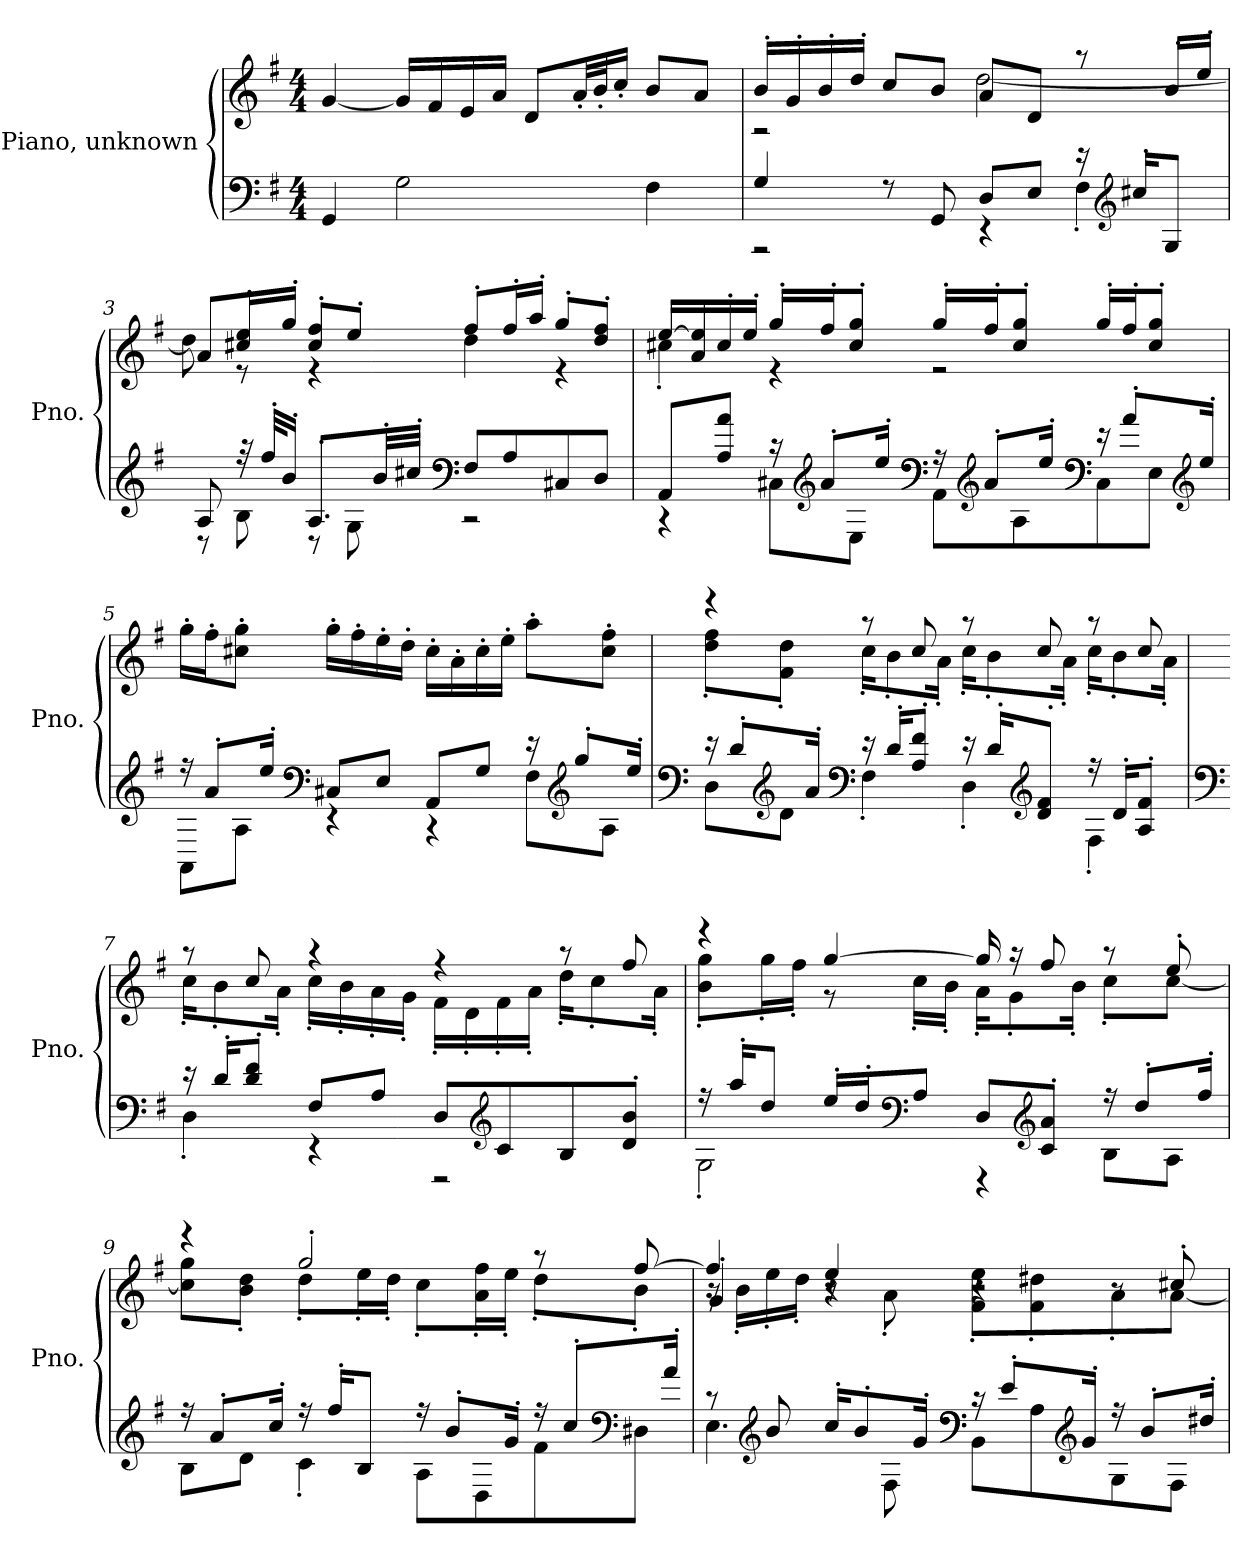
**kern	**kern
*part1	*part1
*staff2	*staff1
*I"Piano, unknown	*
*I'Pno.	*
*clefF4	*clefG2
*k[f#]	*k[f#]
*M4/4	*M4/4
*MM120	*MM120
=1	=1
4GG/	[4g/
2G\	16g/LL]
.	16f#/
.	16e/
.	16a/JJ
.	8d/L
.	32a'/LL
.	32b'/J
.	16cc'/JJ
4F#\	8b/L
.	8a/J
=2	=2
*^	*^
4G/	2r	16b'/LL	2r
.	.	16g'/	.
.	.	16b'/	.
.	.	16dd'/JJ	.
8r	.	8cc/L	.
8GG/	.	8b/J	.
8D/L	4r	8a/L	[2dd\
8E/J	.	8d/J	.
16r	4F#'\	8r	.
*clefG2	*	*	*
16cc#X'/KL	.	.	.
8G/J	.	16b'/LL	.
.	.	16ee'/JJ	.
!!LO:LB:g=z	!!
=3	=3	=3	=3
8A/	8r	8a/L	8dd\]
32r	8B\	16cc#X/' 16ee/'L	8r
32ff#'/KLL	.	.	.
16b'/JJ	.	16gg'/JJ	.
8.A'/L	8r	8cc#/' 8ff#/'L	4r
.	8G\	8ee'/J	.
32b'/LL	.	.	.
32cc#X'/JJJ	.	.	.
*clefF4	*	*	*
8F#/L	2r	8ff#'/L	4dd\
8A/	.	16ff#'/L	.
.	.	16aa'/JJ	.
8C#X/	.	8gg'/L	4r
8D/J	.	8dd/' 8ff#/'J	.
=4	=4	=4	=4
8AA/L	4r	[16ee/LL	4cc#X'\
.	.	16a/ 16ee/]	.
8A/ 8a/J	.	16cc#'/	.
.	.	16ee'/JJ	.
16r	8C#X\L	16gg'/LL	4r
*clefG2	*	*	*
8a'/L	.	16ff#'/J	.
.	8E\J	8cc#/' 8gg/'J	.
16ee'/Jk	.	.	.
*clefF4	*	*	*
16r	8AA\L	16gg'/LL	2r
*clefG2	*	*	*
8a'/L	.	16ff#'/J	.
.	8A\	8cc#/' 8gg/'J	.
16ee'/Jk	.	.	.
*clefF4	*	*	*
16r	8C#\	16gg'/LL	.
8a'/L	.	16ff#'/J	.
.	8E\J	8cc#/' 8gg/'J	.
*clefG2	*	*	*
16ee'/Jk	.	.	.
*	*	*v	*v
!!LO:LB:g=z
=5	=5	=5
16r	8AA\L	16gg'\LL
8a'/L	.	16ff#'\J
.	8A\J	8cc#X\' 8gg\'J
16ee'/Jk	.	.
*clefF4	*	*
8C#X/L	4r	16gg'\LL
.	.	16ff#'\
8E/J	.	16ee'\
.	.	16dd'\JJ
8AA/L	4r	16cc#'\LL
.	.	16a'\
8G/J	.	16cc#'\
.	.	16ee'\JJ
16r	8F#\L	8aa'\L
*clefG2	*	*
8gg'/L	.	.
.	8A\J	8cc#\' 8ff#\'J
16ee'/Jk	.	.
=6	=6	=6
*clefF4	*	*
*	*	*^
16r	8D\L	4r	8dd\' 8ff#\'L
8d'/L	.	.	.
*clefG2	*	*	*
.	8d\J	.	8f#\' 8dd\'J
16a'/Jk	.	.	.
*clefF4	*	*	*
16r	4F#'\	8r	16cc'\KL
16d'/KL	.	.	8b'\
8A/' 8f#/'J	.	8cc/	.
.	.	.	16a'\Jk
16r	4D'\	8r	16cc'\KL
16d'/KL	.	.	8b'\
*clefG2	*	*	*
8d/' 8f#/'J	.	8cc/	.
.	.	.	16a'\Jk
16r	4F#'\	8r	16cc'\KL
16d'/KL	.	.	8b'\
8A/' 8f#/'J	.	8cc/	.
.	.	.	16a'\Jk
!!LO:LB:g=z	!!
=7	=7	=7	=7
*clefF4	*	*	*
16r	4D'\	8r	16cc'\KL
16d'/KL	.	.	8b'\
8d/' 8f#/'J	.	8cc/	.
.	.	.	16a'\Jk
8F#/L	4r	4r	16cc'\LL
.	.	.	16b'\
8A/J	.	.	16a'\
.	.	.	16g'\JJ
8D/L	2r	4r	16f#'\LL
.	.	.	16d'\
*clefG2	*	*	*
8c/	.	.	16f#'\
.	.	.	16a'\JJ
8B/	.	8r	16dd'\KL
.	.	.	8cc'\
8d/' 8b/'J	.	8ff#/	.
.	.	.	16a'\Jk
=8	=8	=8	=8
16r	2G'\	4r	8b\' 8gg\'L
16aa'/KL	.	.	.
8dd/J	.	.	16gg'\L
.	.	.	16ff#'\JJ
16ee'/LL	.	[4gg/	8r
16dd'/J	.	.	.
*clefF4	*	*	*
8A/J	.	.	16cc'\LL
.	.	.	16b'\JJ
8D/L	4r	16gg/]	16a'\KL
.	.	16r	8g'\
*clefG2	*	*	*
8c/' 8a/'J	.	8ff#/	.
.	.	.	16b'\Jk
16r	8B\L	8r	8cc'\L
8dd'/L	.	.	.
.	8A\J	8ee'/	[8cc\J
16ff#'/Jk	.	.	.
!!LO:LB:g=z	!!
=9	=9	=9	=9
16r	8B\L	4r	8cc\] 8gg\L
8a'/L	.	.	.
.	8d\J	.	8b\' 8dd\'J
16cc'/Jk	.	.	.
16r	4c'\	2gg'/	8dd'\L
16ff#'/KL	.	.	.
8B/J	.	.	16ee'\L
.	.	.	16dd'\JJ
16r	8A\L	.	8cc'\L
8b'/L	.	.	.
.	8D\	.	16a\' 16ff#\'L
16g'/Jk	.	.	16ee'\JJ
16r	8f#\	8r	8dd'\L
8cc'/L	.	.	.
*clefF4	*	*	*
.	8D#X\J	[8ff#/	8b'\J
16a'/Jk	.	.	.
=10	=10	=10	=10
*	*	*	*^
8r	4.E\	4ff#/]	16r	4g'/
.	.	.	16b'\LL	.
*clefG2	*	*	*	*
8b/	.	.	16ee'\	.
.	.	.	16dd'\JJ	.
16cc'/KL	.	4ee/	8r	4r
8b'/	.	.	.	.
.	8F#\	.	8a'\	.
16g'/Jk	.	.	.	.
*clefF4	*	*	*	*
16r	8BB\L	4r	8f#\' 8ee\'L	2r
8e'/L	.	.	.	.
.	8A\	.	8f#\' 8dd#X\'	.
*clefG2	*	*	*	*
16g'/Jk	.	.	.	.
16r	8G\	8r	8a'\	.
8b'/L	.	.	.	.
.	8F#\J	8cc#X'/	[8a\J	.
16dd#X'/Jk	.	.	.	.
*v	*v	*	*	*
*	*v	*v	*v
=	=
*-	*-
